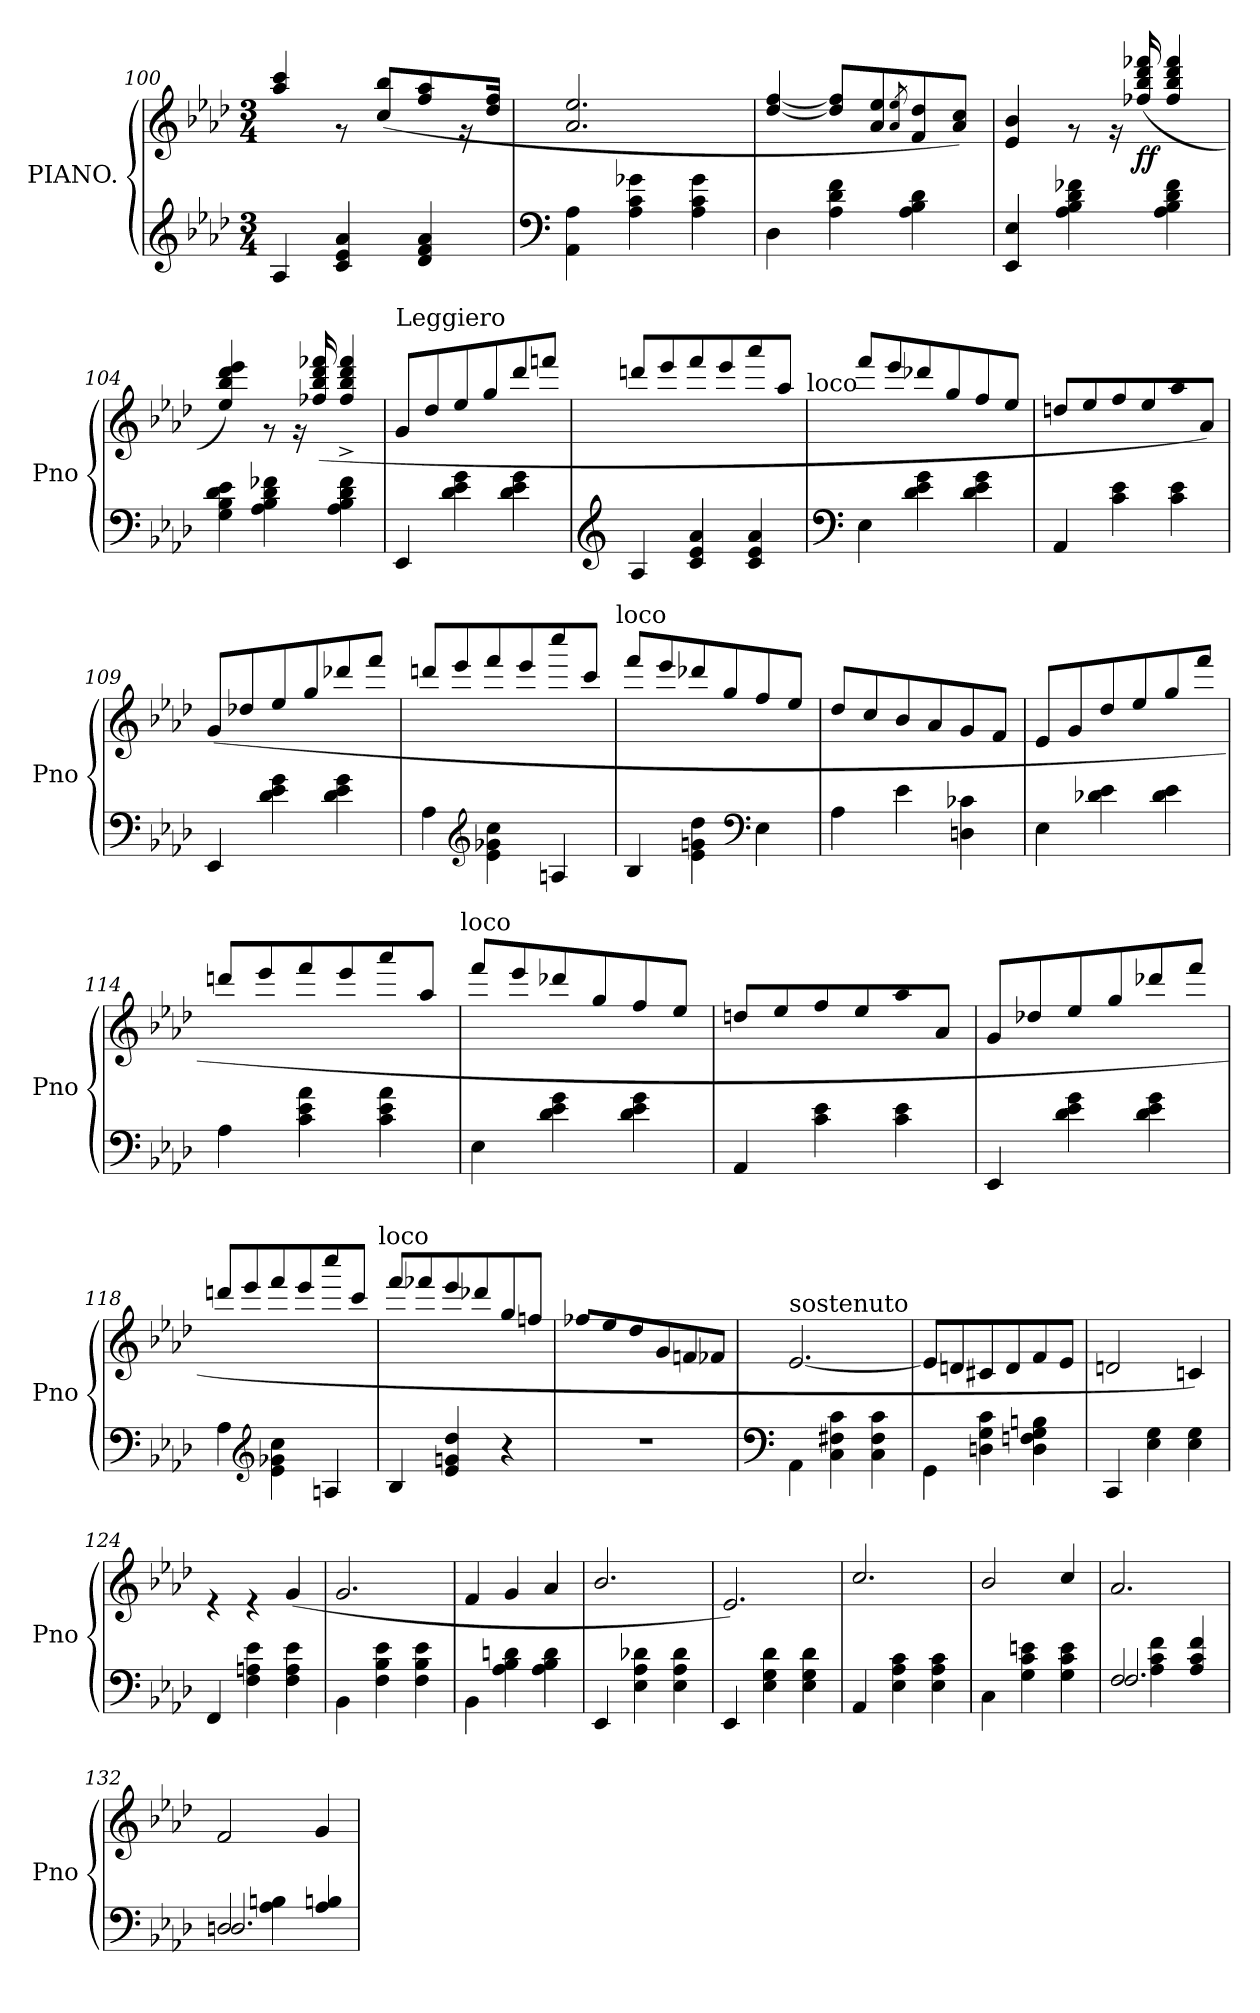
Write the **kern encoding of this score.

**kern	**kern	**dynam
*part1	*part1	*part1
*staff2	*staff1	*staff1/2
*I"PIANO.	*	*
*I'Pno	*	*
*clefG2	*clefG2	*
*k[b-e-a-d-]	*k[b-e-a-d-]	*
*A-:	*A-:	*
*M3/4	*M3/4	*
=100	=100	=100
*	*^	*
4A-/	2.ryy	4aa-/ 4ccc/	.
4c/ 4e-/ 4a-/	.	8r	.
.	.	(>8cc/ 8bb-/L	.
4d-/ 4f/ 4a-/	.	8ff/ 8aa-/	.
.	.	16r	.
.	.	16dd-/ 16ff/Jk	.
=101	=101	=101	=101
*clefF4	*	*	*
4AA-\ 4A-\	2.ryy	2.a-/ 2.ee-/	.
4A-\ 4c\ 4g-X\	.	.	.
4A-\ 4c\ 4g-\	.	.	.
=102	=102	=102	=102
4D-\	2.ryy	[4dd-/ [4ff/	.
4A-\ 4d-\ 4f\	.	8dd-/] 8ff/]L	.
.	.	8a-/ 8ee-/	.
.	.	8qa-/ 8qee-/	.
4A-\ 4B-\ 4d-\	.	8f/ 8dd-/	.
.	.	8a-/ 8cc/J)	.
=103	=103	=103	=103
4EE-/ 4E-/	2.ryy	4e-/ 4b-/	.
4A-\ 4B-\ 4d-\ 4f-X\	.	8r	.
.	.	16r	.
!	!	!	!LO:DY:b
.	.	(>16ff-X/ 16bb-/ 16ddd-/ 16fff-X/	ff
4A-\ 4B-\ 4d-\ 4f-\	.	4ff-/ 4bb-/ 4ddd-/ 4fff-/	.
=104	=104	=104	=104
4G\ 4B-\ 4d-\ 4e-\	2.ryy	4ee-/ 4bb-/ 4ddd-/ 4eee-/)	.
4A-\ 4B-\ 4d-\ 4f-X\	.	8r	.
.	.	16r	.
.	.	(>16ff-X/ 16bb-/ 16ddd-/ 16fff-X/	.
4A-\ 4B-\ 4d-\ 4f-\	.	4ff-/^ 4bb-/^ 4ddd-/^ 4fff-/^	.
!!LO:LB:g=z	!!
=105	=105	=105	=105
!	!LO:TX:a:t=Leggiero	!	!
4EE-/	2.ryy	8g/L	.
.	.	8dd-/	.
4d-\ 4e-\ 4g\	.	8ee-/	.
.	.	8gg/	.
4d-\ 4e-\ 4g\	.	8ddd-/	.
.	.	8fffn/J	.
=106	=106	=106	=106
*clefG2	*	*	*
4A-/	2.ryy	8dddn/L	.
.	.	8eee-/	.
4c/ 4e-/ 4a-/	.	8fff/	.
.	.	8eee-/	.
4c/ 4e-/ 4a-/	.	8aaa-/	.
.	.	8aa-/J	.
!	!	!LO:TX:a:t=loco	!
=107	=107	=107	=107
*clefF4	*	*	*
4E-\	2.ryy	8fff/L	.
.	.	8eee-/	.
4d-\ 4e-\ 4g\	.	8ddd-X/	.
.	.	8gg/	.
4d-\ 4e-\ 4g\	.	8ff/	.
.	.	8ee-/J	.
=108	=108	=108	=108
4AA-/	2.ryy	8ddn/L	.
.	.	8ee-/	.
4c\ 4e-\	.	8ff/	.
.	.	8ee-/	.
4c\ 4e-\	.	8aa-/	.
.	.	8a-/J)	.
=109	=109	=109	=109
4EE-/	2.ryy	(>8g/L	.
.	.	8dd-X/	.
4d-\ 4e-\ 4g\	.	8ee-/	.
.	.	8gg/	.
4d-\ 4e-\ 4g\	.	8ddd-X/	.
.	.	8fff/J	.
!!LO:LB:g=z	!!
=110	=110	=110	=110
4A-\	2.ryy	8dddn/L	.
.	.	8eee-/	.
*clefG2	*	*	*
4e-\ 4g-X\ 4cc\	.	8fff/	.
.	.	8eee-/	.
4An/	.	8cccc/	.
.	.	8ccc/J	.
!	!	!LO:TX:a:t=loco	!
=111	=111	=111	=111
4B-/	2.ryy	8fff/L	.
.	.	8eee-/	.
4e-\ 4gn\ 4dd-\	.	8ddd-X/	.
.	.	8gg/	.
*clefF4	*	*	*
4E-\	.	8ff/	.
.	.	8ee-/J	.
=112	=112	=112	=112
4A-\	2.ryy	8dd-/L	.
.	.	8cc/	.
4e-\	.	8b-/	.
.	.	8a-/	.
4Dn\ 4c-X\	.	8g/	.
.	.	8f/J	.
=113	=113	=113	=113
4E-\	2.ryy	8e-/L	.
.	.	8g/	.
4d-X\ 4e-\	.	8dd-/	.
.	.	8ee-/	.
4d-\ 4e-\	.	8gg/	.
.	.	8fff/J	.
=114	=114	=114	=114
4A-\	2.ryy	8dddn/L	.
.	.	8eee-/	.
4c\ 4e-\ 4a-\	.	8fff/	.
.	.	8eee-/	.
4c\ 4e-\ 4a-\	.	8aaa-/	.
.	.	8aa-/J	.
!	!	!LO:TX:a:t=loco	!
!!LO:LB:g=z	!!
=115	=115	=115	=115
4E-\	2.ryy	8fff/L	.
.	.	8eee-/	.
4d-\ 4e-\ 4g\	.	8ddd-X/	.
.	.	8gg/	.
4d-\ 4e-\ 4g\	.	8ff/	.
.	.	8ee-/J	.
=116	=116	=116	=116
4AA-/	2.ryy	8ddn/L	.
.	.	8ee-/	.
4c\ 4e-\	.	8ff/	.
.	.	8ee-/	.
4c\ 4e-\	.	8aa-/	.
.	.	8a-/J	.
=117	=117	=117	=117
4EE-/	2.ryy	8g/L	.
.	.	8dd-X/	.
4d-\ 4e-\ 4g\	.	8ee-/	.
.	.	8gg/	.
4d-\ 4e-\ 4g\	.	8ddd-X/	.
.	.	8fff/J	.
=118	=118	=118	=118
4A-\	2.ryy	8dddn/L	.
.	.	8eee-/	.
*clefG2	*	*	*
4e-\ 4g-X\ 4cc\	.	8fff/	.
.	.	8eee-/	.
4An/	.	8cccc/	.
.	.	8ccc/J	.
!	!	!LO:TX:a:t=loco	!
=119	=119	=119	=119
4B-/	2.ryy	8fff/L	.
.	.	8fff-X/	.
4e-/ 4gn/ 4dd-/	.	8eee-/	.
.	.	8ddd-X/	.
4r	.	8gg/	.
.	.	8ffn/J	.
!!LO:PB:g=z	!!
=120	=120	=120	=120
2.rdd	2.ryy	8ff-X/L	.
.	.	8ee-/	.
.	.	8dd-/	.
.	.	8g/	.
.	.	8fn/	.
.	.	8f-X/J	.
=121	=121	=121	=121
*clefF4	*	*	*
!	!LO:TX:a:t=sostenuto	!	!
4AA-\	2.ryy	[2.e-/	.
4C\ 4F#X\ 4c\	.	.	.
4C\ 4F#\ 4c\	.	.	.
=122	=122	=122	=122
4GG\	2.ryy	8e-/L]	.
.	.	8dn/	.
4Dn\ 4G\ 4c\	.	8c#X/	.
.	.	8d/	.
4D\ 4Fn\ 4G\ 4Bn\	.	8f/	.
.	.	8e-/J	.
=123	=123	=123	=123
4CC/	2.ryy	2dn/	.
4E-\ 4G\	.	.	.
4E-\ 4G\	.	4cn/)	.
=124	=124	=124	=124
4FF/	2.ryy	4r	.
4F\ 4An\ 4e-\	.	4r	.
4F\ 4A\ 4e-\	.	(>4g/	.
=125	=125	=125	=125
4BB-\	2.ryy	2.g/	.
4F\ 4B-\ 4e-\	.	.	.
4F\ 4B-\ 4e-\	.	.	.
=126	=126	=126	=126
4BB-\	2.ryy	4f/	.
4A-\ 4B-\ 4dn\	.	4g/	.
4A-\ 4B-\ 4d\	.	4a-/	.
=127	=127	=127	=127
4EE-/	2.ryy	2.b-/	.
4E-\ 4A-\ 4d-X\	.	.	.
4E-\ 4A-\ 4d-\	.	.	.
!!LO:LB:g=z	!!
=128	=128	=128	=128
4EE-/	2.ryy	2.e-/)	.
4E-\ 4G\ 4d-\	.	.	.
4E-\ 4G\ 4d-\	.	.	.
=129	=129	=129	=129
4AA-/	2.ryy	2.cc/	.
4E-\ 4A-\ 4c\	.	.	.
4E-\ 4A-\ 4c\	.	.	.
=130	=130	=130	=130
4C\	2.ryy	2b-/	.
4G\ 4c\ 4en\	.	.	.
4G\ 4c\ 4e\	.	4cc/	.
*	*v	*v	*
=131	=131	=131
*^	*	*
*	*^	*	*
2F/	2.F/	4rbyy	2.a-/	.
.	.	4A-\ 4c\ 4f\	.	.
4A-/ 4c/ 4f/	.	4rffyy	.	.
=132	=132	=132	=132	=132
2Dn/	2.D/	4reyy	2f/	.
.	.	4A-\ 4Bn\	.	.
4A-/ 4Bn/	.	4rbyy	4g/	.
*v	*v	*v	*	*
=	=	=
*-	*-	*-
